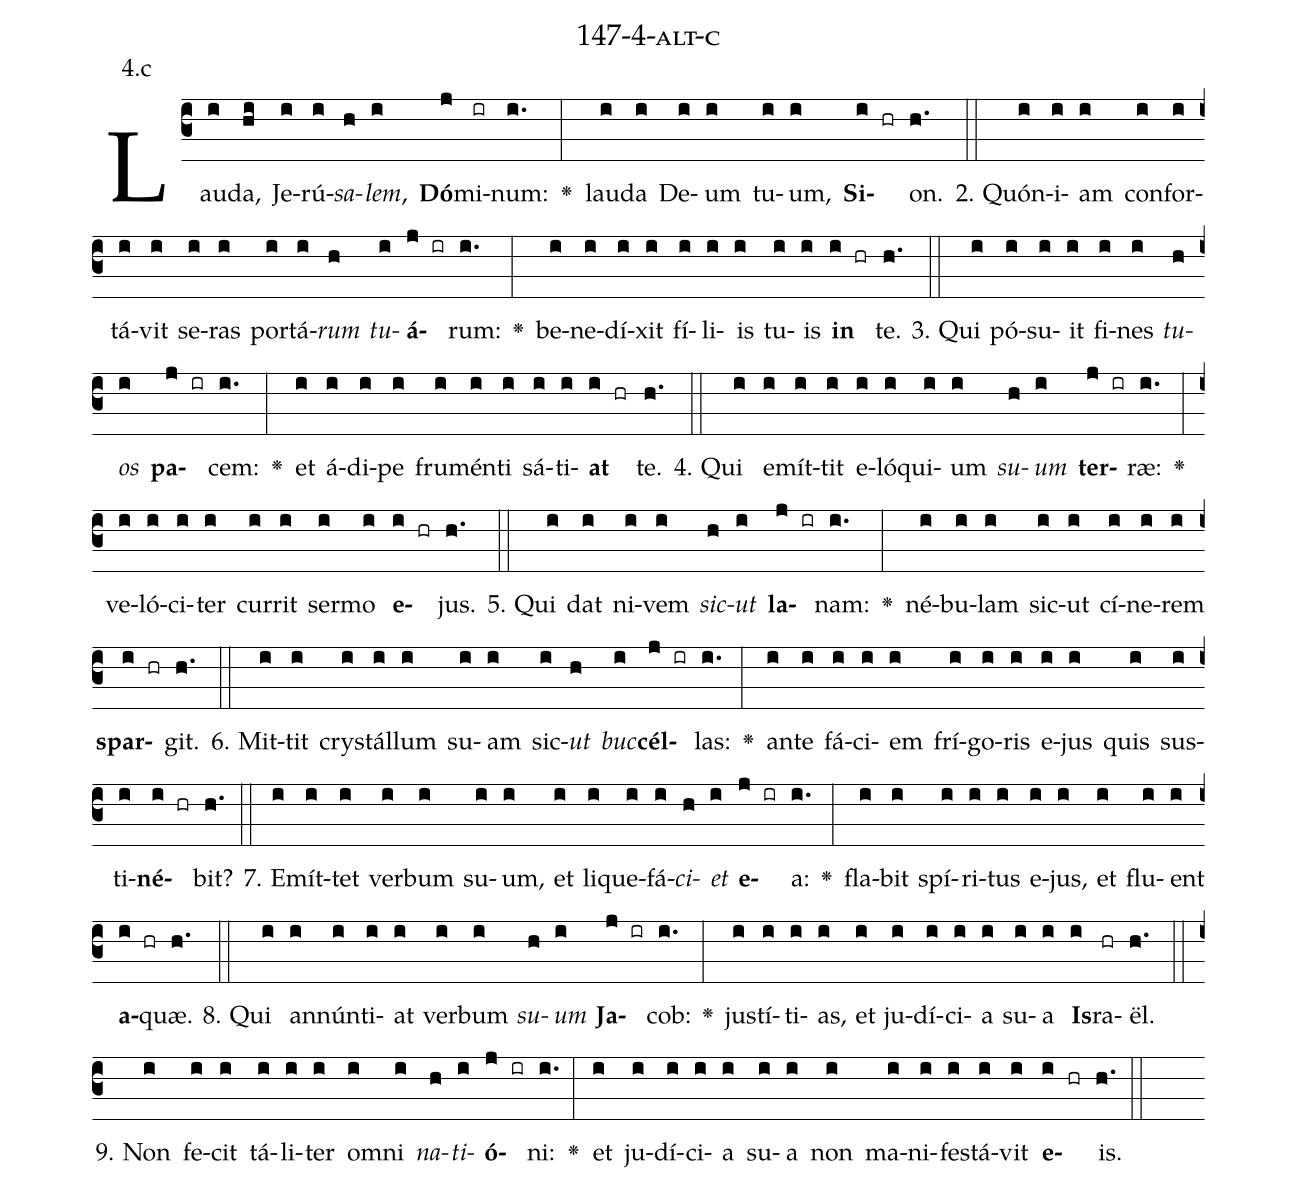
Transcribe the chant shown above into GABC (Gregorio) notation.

name: 147-4-alt-c;
annotation: 4.c;
%%
(c3)Lau(i)da,(hi) Je(i)rú(i)<i>sa</i>(h)<i>lem</i>,(i) <b>Dó</b>(j)mi(ir)num:(i.) <v>\greheightstar</v>(:) lau(i)da(i) De(i)um(i) tu(i)um,(i) <b>Si</b>(i hr)on.(h.) (::)
2. Quón(i)i(i)am(i) con(i)for(i)tá(i)vit(i) se(i)ras(i) por(i)tá(i)<i>rum</i>(h) <i>tu</i>(i)<b>á</b>(j ir)rum:(i.) <v>\greheightstar</v>(:) be(i)ne(i)dí(i)xit(i) fí(i)li(i)is(i) tu(i)is(i) <b>in</b>(i hr) te.(h.) (::)
3. Qui(i) pó(i)su(i)it(i) fi(i)nes(i) <i>tu</i>(h)<i>os</i>(i) <b>pa</b>(j ir)cem:(i.) <v>\greheightstar</v>(:) et(i) á(i)di(i)pe(i) fru(i)mén(i)ti(i) sá(i)ti(i)<b>at</b>(i hr) te.(h.) (::)
4. Qui(i) e(i)mít(i)tit(i) e(i)ló(i)qui(i)um(i) <i>su</i>(h)<i>um</i>(i) <b>ter</b>(j ir)ræ:(i.) <v>\greheightstar</v>(:) ve(i)ló(i)ci(i)ter(i) cur(i)rit(i) ser(i)mo(i) <b>e</b>(i hr)jus.(h.) (::)
5. Qui(i) dat(i) ni(i)vem(i) <i>sic</i>(h)<i>ut</i>(i) <b>la</b>(j ir)nam:(i.) <v>\greheightstar</v>(:) né(i)bu(i)lam(i) sic(i)ut(i) cí(i)ne(i)rem(i) <b>spar</b>(i hr)git.(h.) (::)
6. Mit(i)tit(i) crys(i)tál(i)lum(i) su(i)am(i) sic(i)<i>ut</i>(h) <i>buc</i>(i)<b>cél</b>(j ir)las:(i.) <v>\greheightstar</v>(:) an(i)te(i) fá(i)ci(i)em(i) frí(i)go(i)ris(i) e(i)jus(i) quis(i) sus(i)ti(i)<b>né</b>(i hr)bit?(h.) (::)
7. E(i)mít(i)tet(i) ver(i)bum(i) su(i)um,(i) et(i) li(i)que(i)fá(i)<i>ci</i>(h)<i>et</i>(i) <b>e</b>(j ir)a:(i.) <v>\greheightstar</v>(:) fla(i)bit(i) spí(i)ri(i)tus(i) e(i)jus,(i) et(i) flu(i)ent(i) <b>a</b>(i hr)quæ.(h.) (::)
8. Qui(i) an(i)nún(i)ti(i)at(i) ver(i)bum(i) <i>su</i>(h)<i>um</i>(i) <b>Ja</b>(j ir)cob:(i.) <v>\greheightstar</v>(:) jus(i)tí(i)ti(i)as,(i) et(i) ju(i)dí(i)ci(i)a(i) su(i)a(i) <b>Is</b>(i)ra(hr)ël.(h.) (::)
9. Non(i) fe(i)cit(i) tá(i)li(i)ter(i) om(i)ni(i) <i>na</i>(h)<i>ti</i>(i)<b>ó</b>(j ir)ni:(i.) <v>\greheightstar</v>(:) et(i) ju(i)dí(i)ci(i)a(i) su(i)a(i) non(i) ma(i)ni(i)fes(i)tá(i)vit(i) <b>e</b>(i hr)is.(h.) (::)
